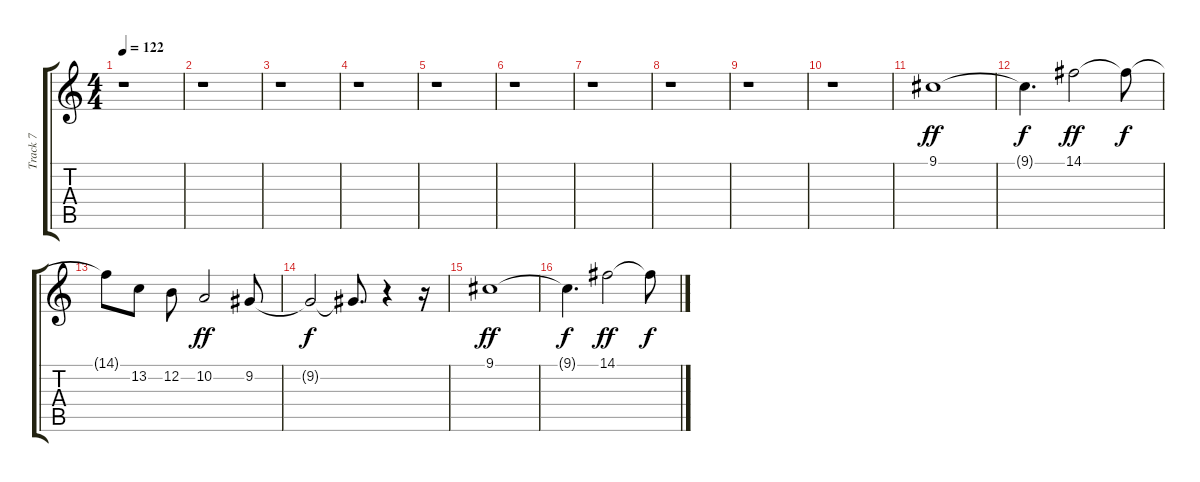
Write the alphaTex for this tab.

\track ("Track 7" "Track 7") {instrument choiraahs}
\staff {score tabs}
\tuning (E4 B3 G3 D3 A2 E2) {hide}
\ts (4 4)
\tempo 122
\clef g2
\ks c
r.1{dy f} |
r.1 |
r.1 |
r.1 |
r.1 |
r.1 |
r.1 |
r.1 |
r.1 |
r.1 |
9.1.1{dy ff} |
9.1{t}.4{d dy f} 14.1.2{dy ff} 14.1{t}.8{dy f} |
14.1{t}.8 13.2.8 12.2.8 10.2.2{dy ff} 9.2.8 |
9.2{t}.2{dy f} 9.2{t}.8{d} r.4 r.16 |
9.1.1{dy ff} |
9.1{t}.4{d dy f} 14.1.2{dy ff} 14.1{t}.8{dy f}
